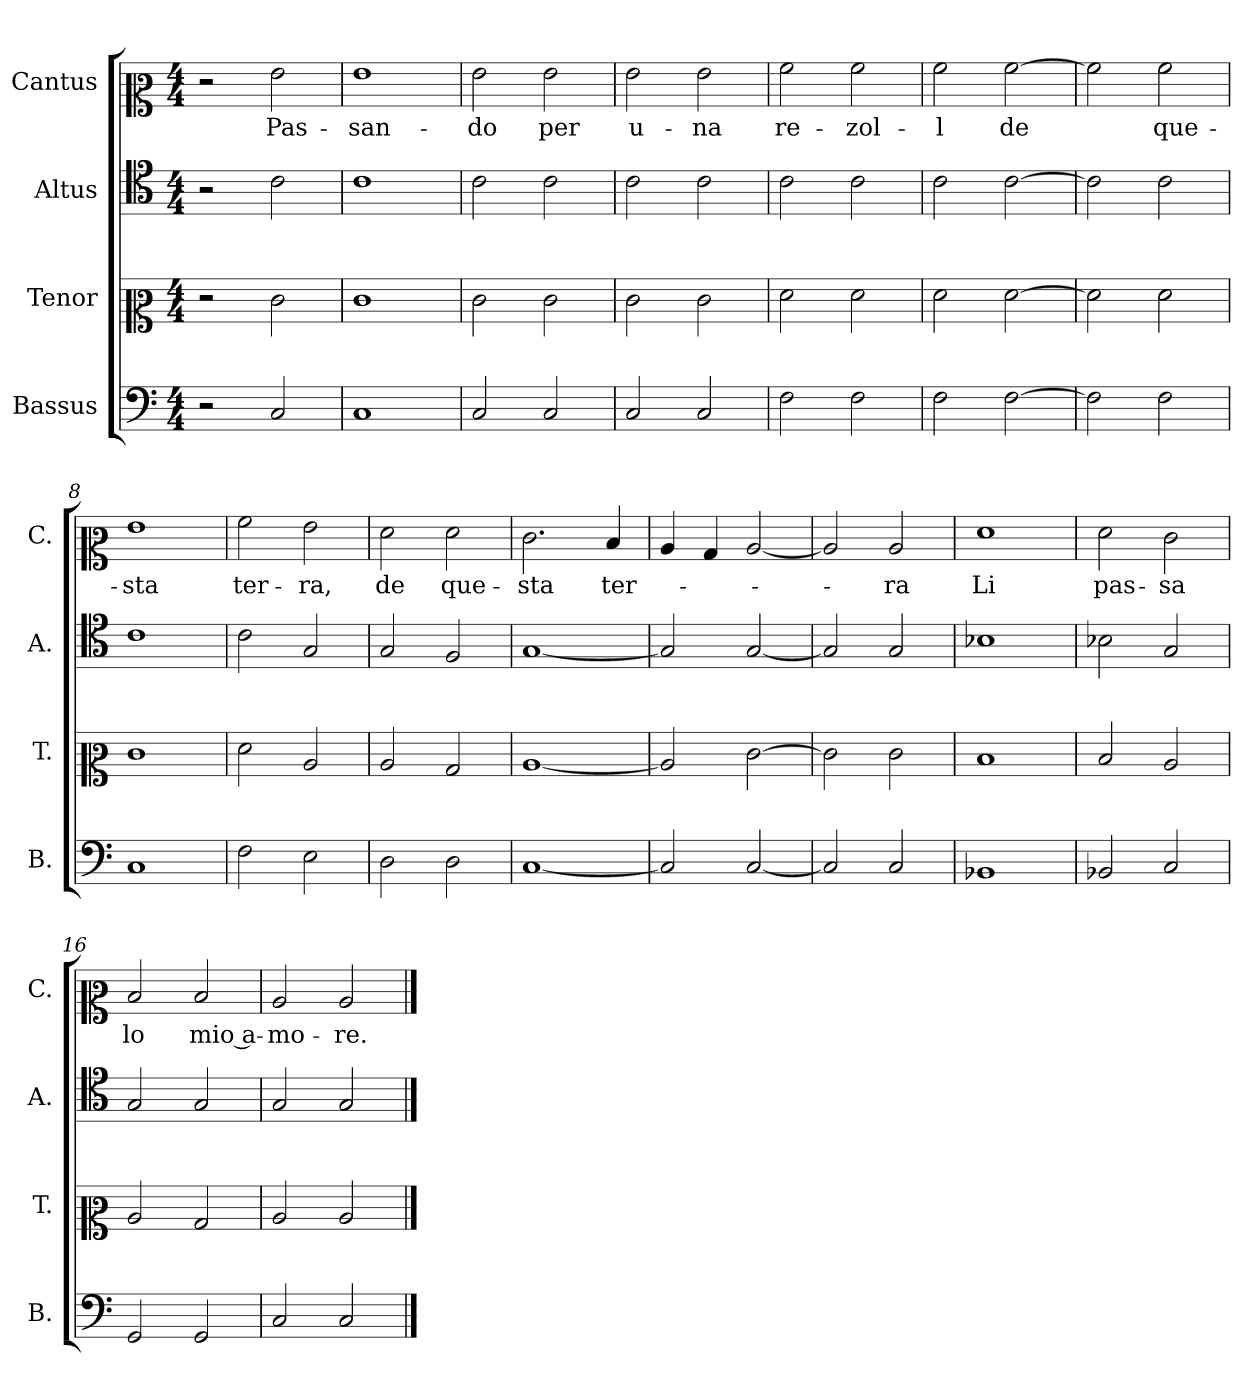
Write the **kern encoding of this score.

**kern	**kern	**kern	**kern	**text
*part4	*part3	*part2	*part1	*part1
*staff4	*staff3	*staff2	*staff1	*staff1
*I"Bassus	*I"Tenor	*I"Altus	*I"Cantus	*
*I'B.	*I'T.	*I'A.	*I'C.	*
*clefF4	*clefC2	*clefC4	*clefC2	*
*k[]	*k[]	*k[]	*k[]	*
*M4/4	*M4/4	*M4/4	*M4/4	*
=1	=1	=1	=1	=1
2r	2r	2r	2r	.
!	!	!	!	!LO:LY:b
2C/	2e\	2c\	2g\	Pas-
=2	=2	=2	=2	=2
!	!	!	!	!LO:LY:b
1C	1e	1c	1g	-san-
=3	=3	=3	=3	=3
!	!	!	!	!LO:LY:b
2C/	2e\	2c\	2g\	-do
!	!	!	!	!LO:LY:b
2C/	2e\	2c\	2g\	per
=4	=4	=4	=4	=4
!	!	!	!	!LO:LY:b
2C/	2e\	2c\	2g\	u-
!	!	!	!	!LO:LY:b
2C/	2e\	2c\	2g\	-na
=5	=5	=5	=5	=5
!	!	!	!	!LO:LY:b
2F\	2f\	2c\	2a\	re-
!	!	!	!	!LO:LY:b
2F\	2f\	2c\	2a\	-zol-
=6	=6	=6	=6	=6
!	!	!	!	!LO:LY:b
2F\	2f\	2c\	2a\	-l
!	!	!	!	!LO:LY:b
[2F\	[2f\	[2c\	[2a\	de
=7	=7	=7	=7	=7
2F\]	2f\]	2c\]	2a\]	.
!	!	!	!	!LO:LY:b
2F\	2f\	2c\	2a\	que-
=8	=8	=8	=8	=8
!	!	!	!	!LO:LY:b
1C	1e	1c	1g	-sta
=9	=9	=9	=9	=9
!	!	!	!	!LO:LY:b
2F\	2f\	2c\	2a\	ter-
!	!	!	!	!LO:LY:b
2E\	2c/	2G/	2g\	-ra,
=10	=10	=10	=10	=10
!	!	!	!	!LO:LY:b
2D\	2c/	2G/	2f\	de
!	!	!	!	!LO:LY:b
2D\	2B/	2F/	2f\	que-
=11	=11	=11	=11	=11
!	!	!	!	!LO:LY:b
[1C	[1c	[1G	2.e\	-sta
!	!	!	!	!LO:LY:b
.	.	.	4d/	ter-
=12	=12	=12	=12	=12
2C/]	2c/]	2G/]	4c/	.
.	.	.	4B/	.
[2C/	[2e\	[2G/	[2c/	.
!!LO:LB:g=z
=13	=13	=13	=13	=13
2C/]	2e\]	2G/]	2c/]	.
!	!	!	!	!LO:LY:b
2C/	2e\	2G/	2c/	-ra
=14	=14	=14	=14	=14
!	!	!	!	!LO:LY:b
1BB-X	1d	1B-X	1f	Li
=15	=15	=15	=15	=15
!	!	!	!	!LO:LY:b
2BB-X/	2d/	2B-X\	2f\	pas-
!	!	!	!	!LO:LY:b
2C/	2c/	2G/	2e\	-sa
=16	=16	=16	=16	=16
!	!	!	!	!LO:LY:b
2GG/	2c/	2G/	2d/	lo
!	!	!	!	!LO:LY:b
2GG/	2B/	2G/	2d/	mio a-
=17	=17	=17	=17	=17
!	!	!	!	!LO:LY:b
2C/	2c/	2G/	2c/	-mo-
!	!	!	!	!LO:LY:b
2C/	2c/	2G/	2c/	-re.
==	==	==	==	==
*-	*-	*-	*-	*-
